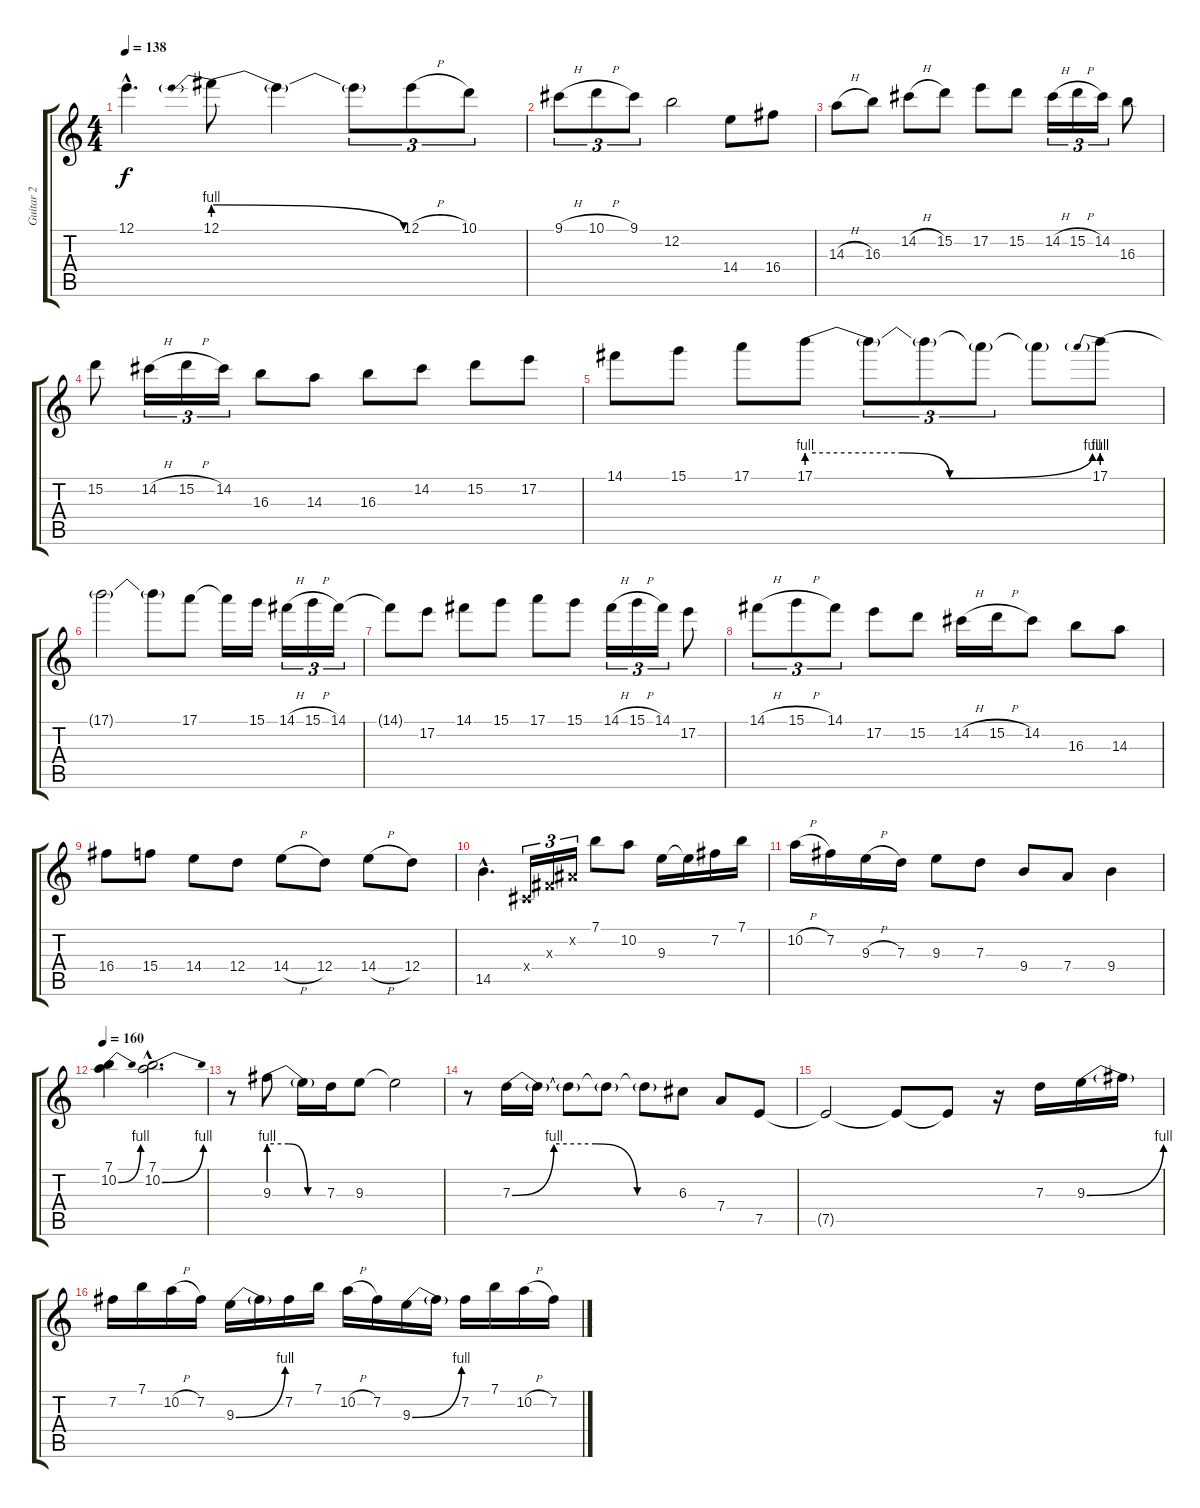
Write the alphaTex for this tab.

\track ("Guitar 2" "Guitar 2") {instrument distortionguitar}
\staff {score tabs}
\tuning (E4 B3 G3 D3 A2 E2) {hide}
\ts (4 4)
\tempo 138
\clef g2
\ks c
12.1{hac t}.4{d dy f} 12.1{be (prebendrelease 0 4 60 0)}.8 12.1{t}.4 12.1{t}.8{tu (3 2)} 12.1{h}.8{tu (3 2)} 10.1.8{tu (3 2)} |
9.1{h}.8{tu (3 2)} 10.1{h}.8{tu (3 2)} 9.1.8{tu (3 2)} 12.2.2 14.4.8 16.4.8 |
14.3{h}.8 16.3.8 14.2{h}.8 15.2.8 17.2.8 15.2.8 14.2{h}.16{tu (3 2)} 15.2{h}.16{tu (3 2)} 14.2.16{tu (3 2)} 16.3.8 |
15.2.8 14.2{h}.16{tu (3 2)} 15.2{h}.16{tu (3 2)} 14.2.16{tu (3 2)} 16.3.8 14.3.8 16.3.8 14.2.8 15.2.8 17.2.8 |
14.1.8 15.1.8 17.1.8 17.1{be (custom 0 4 20 4 30 0 60 4)}.8 17.1{t}.8{tu (3 2)} 17.1{t}.8{tu (3 2)} 17.1{t}.8{tu (3 2)} 17.1{t}.8 17.1{be (prebend 0 4 60 4)}.8 |
17.1{t}.2 17.1{t}.8 17.1.8 17.1{t}.16 15.1.16 14.1{h}.16{tu (3 2)} 15.1{h}.16{tu (3 2)} 14.1.16{tu (3 2)} |
14.1{t}.8 17.2.8 14.1.8 15.1.8 17.1.8 15.1.8 14.1{h}.16{tu (3 2)} 15.1{h}.16{tu (3 2)} 14.1.16{tu (3 2)} 17.2.8 |
14.1{h}.8{tu (3 2)} 15.1{h}.8{tu (3 2)} 14.1.8{tu (3 2)} 17.2.8 15.2.8 14.2{h}.16 15.2{h}.16 14.2.8 16.3.8 14.3.8 |
16.4.8 15.4.8 14.4.8 12.4.8 14.4{h}.8 12.4.8 14.4{h}.8 12.4.8 |
14.5{hac}.4{d} -1.4{x}.16{tu (3 2)} -1.3{x}.16{tu (3 2)} -1.2{x}.16{tu (3 2)} 7.1.8 10.2.8 9.3.16 9.3{t}.16 7.2.16 7.1.16 |
10.2{h}.16 7.2.16 9.3{h}.16 7.3.16 9.3.8 7.3.8 9.4.8 7.4.8 9.4.4 |
\tempo 136
\tempo 160
(7.1 10.2{be (bend 0 0 60 4)}).4 (7.1{hac} 10.2{be (bend 0 0 60 4) hac}).2{d} |
r.8 9.3{be (custom 0 4 20 4 40 0 60 0)}.8 9.3{t}.16 7.3.16 9.3.8 9.3{t}.2 |
r.8 7.3{be (custom 0 0 15 4 30 4 45 0 60 0)}.16 7.3{t}.16 7.3{t}.8 7.3{t}.8 7.3{t}.8 6.3.8 7.4.8 7.5.8 |
7.5{t}.2 7.5{t}.8 7.5{t}.8 r.16 7.3.16 9.3{be (bend 0 0 60 4)}.16 9.3{t}.16 |
7.2.16 7.1.16 10.2{h}.16 7.2.16 9.3{be (bend 0 0 60 4)}.16 9.3{t}.16 7.2.16 7.1.16 10.2{h}.16 7.2.16 9.3{be (bend 0 0 60 4)}.16 9.3{t}.16 7.2.16 7.1.16 10.2{h}.16 7.2.16
